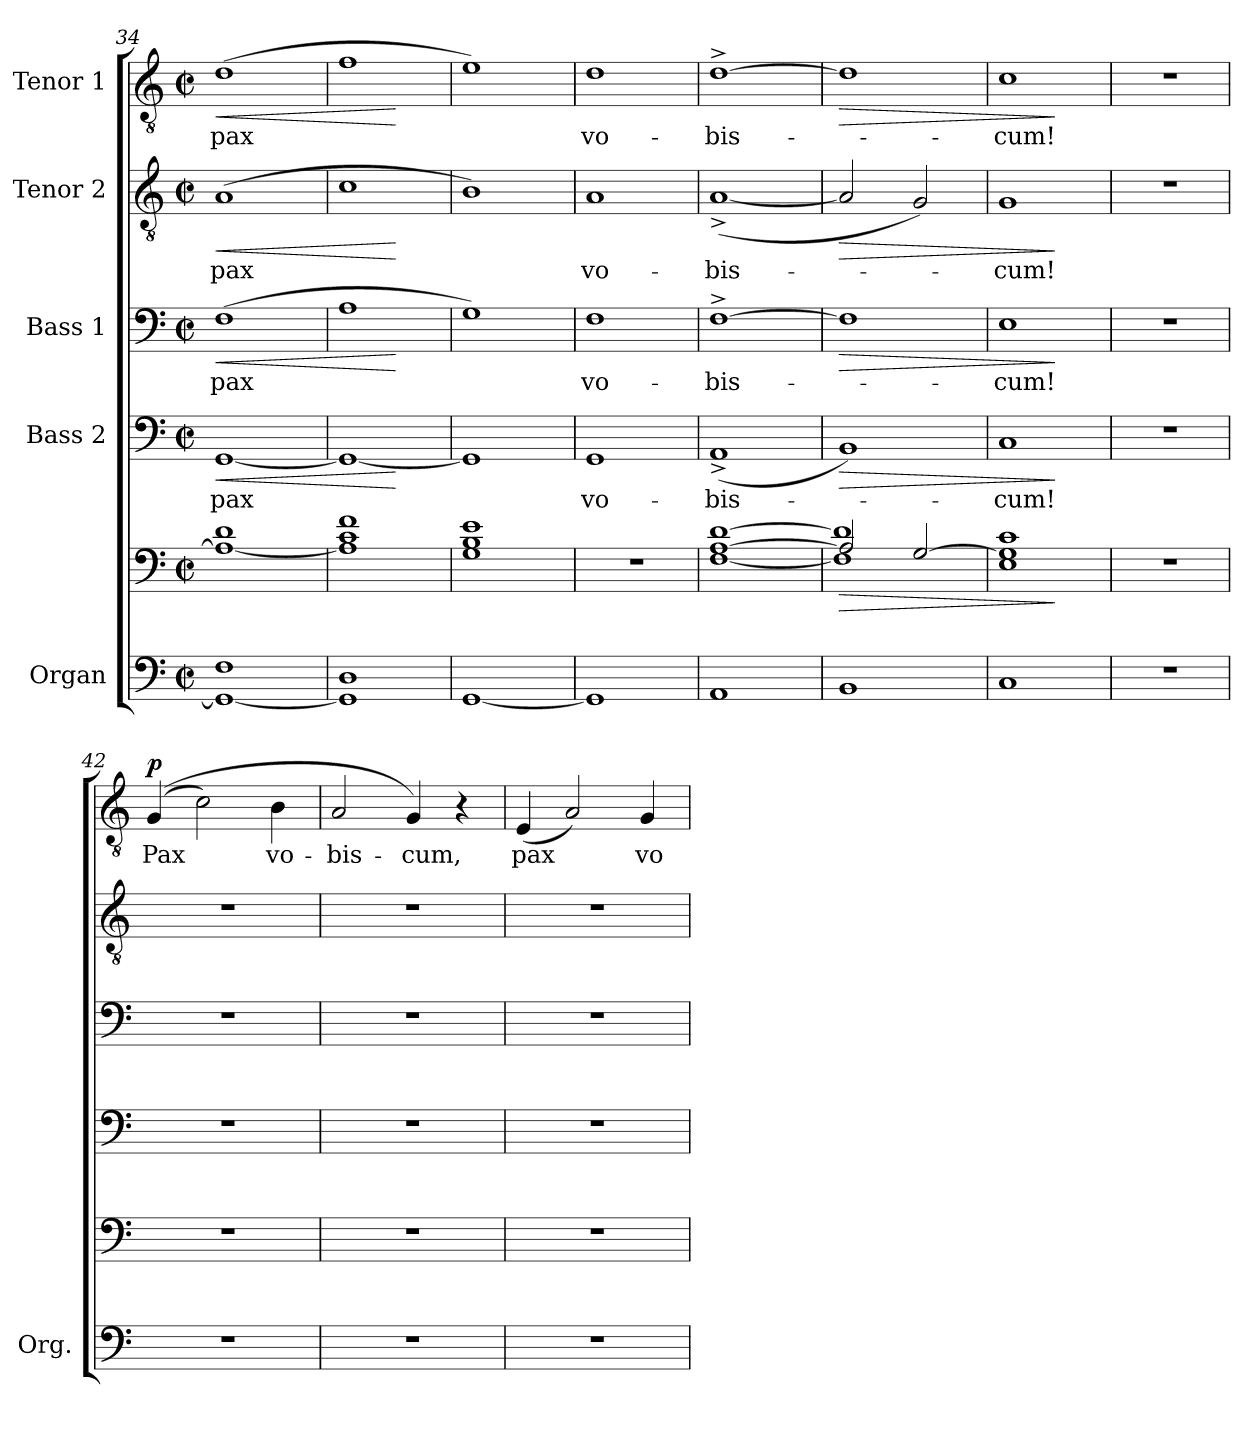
**kern	**kern	**dynam	**kern	**text	**dynam	**kern	**text	**dynam	**kern	**text	**dynam	**kern	**text	**dynam
*part5	*part5	*part5	*part4	*part4	*part4	*part3	*part3	*part3	*part2	*part2	*part2	*part1	*part1	*part1
*staff6	*staff5	*staff5/6	*staff4	*staff4	*staff4	*staff3	*staff3	*staff3	*staff2	*staff2	*staff2	*staff1	*staff1	*staff1
*I"Organ	*	*	*I"Bass 2	*	*	*I"Bass 1	*	*	*I"Tenor 2	*	*	*I"Tenor 1	*	*
*I'Org.	*	*	*	*	*	*	*	*	*	*	*	*	*	*
*clefF4	*clefF4	*	*clefF4	*	*	*clefF4	*	*	*clefGv2	*	*	*clefGv2	*	*
*k[]	*k[]	*	*k[]	*	*	*k[]	*	*	*k[]	*	*	*k[]	*	*
*C:	*C:	*	*C:	*	*	*C:	*	*	*C:	*	*	*C:	*	*
*M2/2	*M2/2	*	*M2/2	*	*	*M2/2	*	*	*M2/2	*	*	*M2/2	*	*
*met(c|)	*met(c|)	*	*met(c|)	*	*	*met(c|)	*	*	*met(c|)	*	*	*met(c|)	*	*
=34	=34	=34	=34	=34	=34	=34	=34	=34	=34	=34	=34	=34	=34	=34
!	!	!	!	!LO:LY:b	!LO:HP:b	!	!LO:LY:b	!LO:HP:b	!	!LO:LY:b	!LO:HP:b	!	!LO:LY:b	!LO:HP:b
1GG_ 1F	1A_ 1d	.	[1GG	pax	<	(>1F	pax	<	(>1A	pax	<	(>1d	pax	<
=35	=35	=35	=35	=35	=35	=35	=35	=35	=35	=35	=35	=35	=35	=35
1GG] 1D	1A] 1c 1f	.	1GG_	.	.	1A	.	.	1c	.	.	1f	.	.
.	.	.	.	.	[	.	.	[	.	.	[	.	.	[
=36	=36	=36	=36	=36	=36	=36	=36	=36	=36	=36	=36	=36	=36	=36
[1GG	1G 1B 1e	.	1GG]	.	.	1G)	.	.	1B)	.	.	1e)	.	.
=37	=37	=37	=37	=37	=37	=37	=37	=37	=37	=37	=37	=37	=37	=37
!	!	!	!	!LO:LY:b	!	!	!LO:LY:b	!	!	!LO:LY:b	!	!	!LO:LY:b	!
1GG]	1r	.	1GG	vo-	.	1F	vo-	.	1A	vo-	.	1d	vo-	.
=38	=38	=38	=38	=38	=38	=38	=38	=38	=38	=38	=38	=38	=38	=38
!	!	!	!	!LO:LY:b	!	!	!LO:LY:b	!	!	!LO:LY:b	!	!	!LO:LY:b	!
1AA	[1F [1A [1d	.	(<1AA^<	-bis-	.	[1F^>	-bis-	.	(<[1A^<	-bis-	.	[1d^>	-bis-	.
=39	=39	=39	=39	=39	=39	=39	=39	=39	=39	=39	=39	=39	=39	=39
!	!	!LO:HP:b	!	!	!LO:HP:b	!	!	!LO:HP:b	!	!	!LO:HP:b	!	!	!LO:HP:b
*	*^	*	*	*	*	*	*	*	*	*	*	*	*	*
1BB	2A/]	1F] 1d]	>	1BB)	.	>	1F]	.	>	2A/]	.	>	1d]	.	>
.	[<2G/	.	.	.	.	.	.	.	.	2G/)	.	.	.	.	.
*	*v	*v	*	*	*	*	*	*	*	*	*	*	*	*	*
=40	=40	=40	=40	=40	=40	=40	=40	=40	=40	=40	=40	=40	=40	=40
!	!	!	!	!LO:LY:b	!	!	!LO:LY:b	!	!	!LO:LY:b	!	!	!LO:LY:b	!
1C	1E 1G] 1c	.	1C	-cum!	.	1E	-cum!	.	1G	-cum!	.	1c	-cum!	.
.	.	]	.	.	]	.	.	]	.	.	]	.	.	]
!!LO:LB:g=z
=41	=41	=41	=41	=41	=41	=41	=41	=41	=41	=41	=41	=41	=41	=41
1r	1r	.	1r	.	.	1r	.	.	1r	.	.	1r	.	.
=42	=42	=42	=42	=42	=42	=42	=42	=42	=42	=42	=42	=42	=42	=42
!	!	!	!	!	!	!	!	!	!	!	!	!	!LO:LY:b	!LO:DY:a
1r	1r	.	1r	.	.	1r	.	.	1r	.	.	((>4G/	Pax	p
.	.	.	.	.	.	.	.	.	.	.	.	2c\)	.	.
!	!	!	!	!	!	!	!	!	!	!	!	!	!LO:LY:b	!
.	.	.	.	.	.	.	.	.	.	.	.	4B\	vo-	.
=43	=43	=43	=43	=43	=43	=43	=43	=43	=43	=43	=43	=43	=43	=43
!	!	!	!	!	!	!	!	!	!	!	!	!	!LO:LY:b	!
1r	1r	.	1r	.	.	1r	.	.	1r	.	.	2A/	-bis-	.
!	!	!	!	!	!	!	!	!	!	!	!	!	!LO:LY:b	!
.	.	.	.	.	.	.	.	.	.	.	.	4G/)	-cum,	.
.	.	.	.	.	.	.	.	.	.	.	.	4r	.	.
=44	=44	=44	=44	=44	=44	=44	=44	=44	=44	=44	=44	=44	=44	=44
!	!	!	!	!	!	!	!	!	!	!	!	!	!LO:LY:b	!
1r	1r	.	1r	.	.	1r	.	.	1r	.	.	(<4E/	pax	.
.	.	.	.	.	.	.	.	.	.	.	.	2A/)	.	.
!	!	!	!	!	!	!	!	!	!	!	!	!	!LO:LY:b	!
.	.	.	.	.	.	.	.	.	.	.	.	4G/	vo-	.
=	=	=	=	=	=	=	=	=	=	=	=	=	=	=
*-	*-	*-	*-	*-	*-	*-	*-	*-	*-	*-	*-	*-	*-	*-
